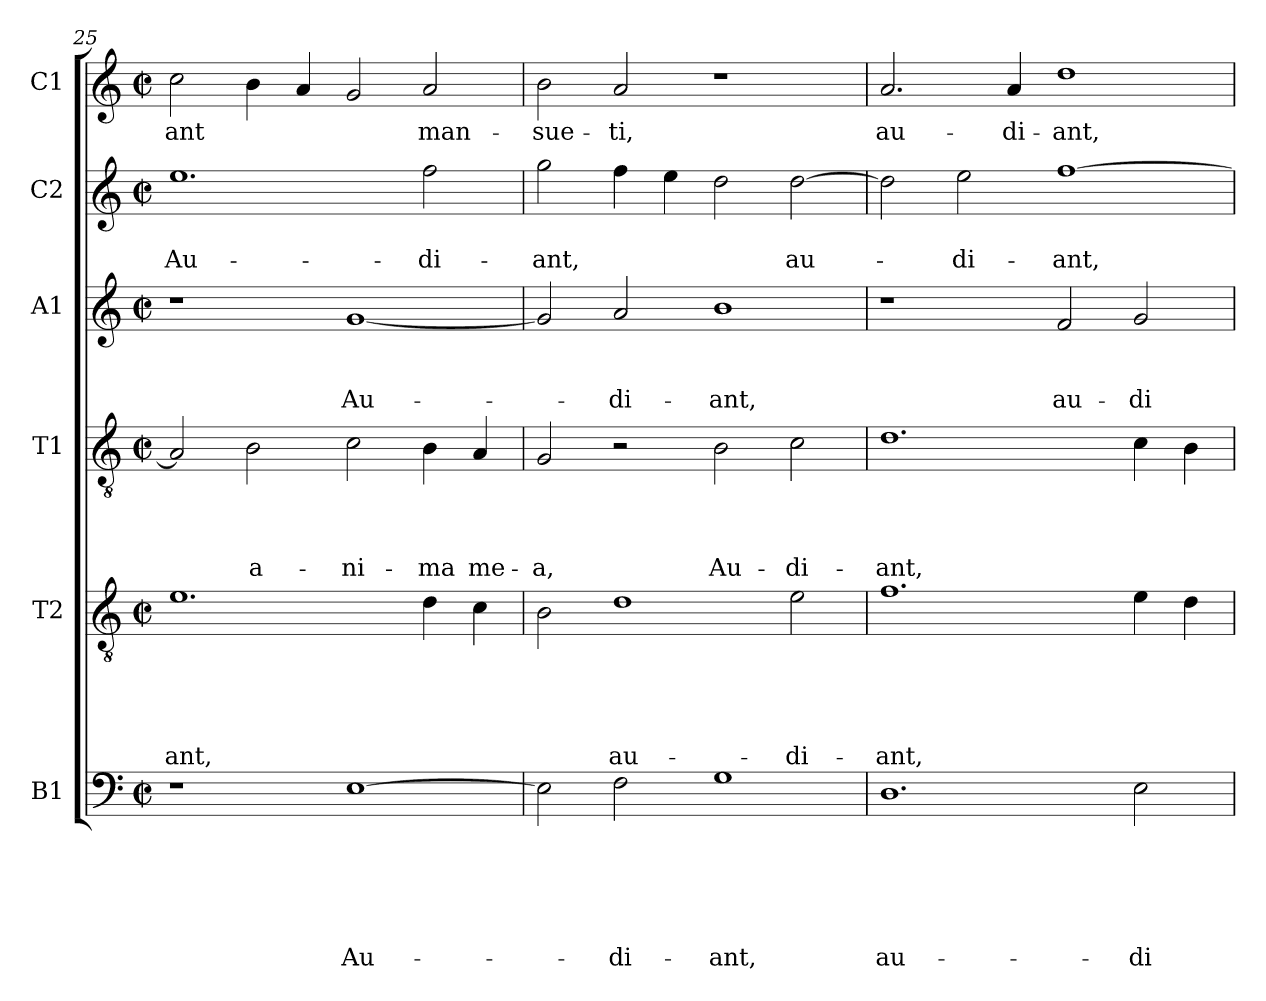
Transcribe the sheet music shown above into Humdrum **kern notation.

**kern	**text	**text	**text	**text	**text	**text	**kern	**text	**text	**text	**text	**text	**kern	**text	**text	**text	**text	**kern	**text	**text	**text	**kern	**text	**text	**kern	**text
*part6	*part6	*part6	*part6	*part6	*part6	*part6	*part5	*part5	*part5	*part5	*part5	*part5	*part4	*part4	*part4	*part4	*part4	*part3	*part3	*part3	*part3	*part2	*part2	*part2	*part1	*part1
*staff6	*staff6	*staff6	*staff6	*staff6	*staff6	*staff6	*staff5	*staff5	*staff5	*staff5	*staff5	*staff5	*staff4	*staff4	*staff4	*staff4	*staff4	*staff3	*staff3	*staff3	*staff3	*staff2	*staff2	*staff2	*staff1	*staff1
*I"B1	*	*	*	*	*	*	*I"T2	*	*	*	*	*	*I"T1	*	*	*	*	*I"A1	*	*	*	*I"C2	*	*	*I"C1	*
*clefF4	*	*	*	*	*	*	*clefGv2	*	*	*	*	*	*clefGv2	*	*	*	*	*clefG2	*	*	*	*clefG2	*	*	*clefG2	*
*k[]	*	*	*	*	*	*	*k[]	*	*	*	*	*	*k[]	*	*	*	*	*k[]	*	*	*	*k[]	*	*	*k[]	*
*C:	*	*	*	*	*	*	*C:	*	*	*	*	*	*C:	*	*	*	*	*C:	*	*	*	*C:	*	*	*C:	*
*M2/2	*	*	*	*	*	*	*M2/2	*	*	*	*	*	*M2/2	*	*	*	*	*M2/2	*	*	*	*M2/2	*	*	*M2/2	*
*met(c|)	*	*	*	*	*	*	*met(c|)	*	*	*	*	*	*met(c|)	*	*	*	*	*met(c|)	*	*	*	*met(c|)	*	*	*met(c|)	*
=25	=25	=25	=25	=25	=25	=25	=25	=25	=25	=25	=25	=25	=25	=25	=25	=25	=25	=25	=25	=25	=25	=25	=25	=25	=25	=25
!	!	!	!	!	!	!	!	!	!	!	!	!LO:LY:b	!	!	!	!	!	!	!	!	!	!	!	!LO:LY:b	!	!LO:LY:b
1r	.	.	.	.	.	.	1.e	.	.	.	.	-ant,	2A/]	.	.	.	.	1r	.	.	.	1.ee	.	Au-	2cc\	-ant
!	!	!	!	!	!	!	!	!	!	!	!	!	!	!	!	!	!LO:LY:b	!	!	!	!	!	!	!	!	!
.	.	.	.	.	.	.	.	.	.	.	.	.	2B\	.	.	.	a-	.	.	.	.	.	.	.	4b\	.
.	.	.	.	.	.	.	.	.	.	.	.	.	.	.	.	.	.	.	.	.	.	.	.	.	4a/	.
!	!	!	!	!	!	!LO:LY:b	!	!	!	!	!	!	!	!	!	!	!LO:LY:b	!	!	!	!LO:LY:b	!	!	!	!	!
[1E	.	.	.	.	.	Au-	.	.	.	.	.	.	2c\	.	.	.	-ni-	[1g	.	.	Au-	.	.	.	2g/	.
!	!	!	!	!	!	!	!	!	!	!	!	!	!	!	!	!	!LO:LY:b	!	!	!	!	!	!	!LO:LY:b	!	!LO:LY:b
.	.	.	.	.	.	.	4d\	.	.	.	.	.	4B\	.	.	.	-ma	.	.	.	.	2ff\	.	-di-	2a/	man-
!	!	!	!	!	!	!	!	!	!	!	!	!	!	!	!	!	!LO:LY:b	!	!	!	!	!	!	!	!	!
.	.	.	.	.	.	.	4c\	.	.	.	.	.	4A/	.	.	.	me-	.	.	.	.	.	.	.	.	.
=26	=26	=26	=26	=26	=26	=26	=26	=26	=26	=26	=26	=26	=26	=26	=26	=26	=26	=26	=26	=26	=26	=26	=26	=26	=26	=26
!	!	!	!	!	!	!	!	!	!	!	!	!	!	!	!	!	!LO:LY:b	!	!	!	!	!	!	!LO:LY:b	!	!LO:LY:b
2E\]	.	.	.	.	.	.	2B\	.	.	.	.	.	2G/	.	.	.	-a,	2g/]	.	.	.	2gg\	.	-ant,	2b\	-sue-
!	!	!	!	!	!	!LO:LY:b	!	!	!	!	!	!LO:LY:b	!	!	!	!	!	!	!	!	!LO:LY:b	!	!	!	!	!LO:LY:b
2F\	.	.	.	.	.	-di-	1d	.	.	.	.	au-	2r	.	.	.	.	2a/	.	.	-di-	4ff\	.	.	2a/	-ti,
.	.	.	.	.	.	.	.	.	.	.	.	.	.	.	.	.	.	.	.	.	.	4ee\	.	.	.	.
!	!	!	!	!	!	!LO:LY:b	!	!	!	!	!	!	!	!	!	!	!LO:LY:b	!	!	!	!LO:LY:b	!	!	!	!	!
1G	.	.	.	.	.	-ant,	.	.	.	.	.	.	2B\	.	.	.	Au-	1b	.	.	-ant,	2dd\	.	.	1r	.
!	!	!	!	!	!	!	!	!	!	!	!	!LO:LY:b	!	!	!	!	!LO:LY:b	!	!	!	!	!	!	!LO:LY:b	!	!
.	.	.	.	.	.	.	2e\	.	.	.	.	-di-	2c\	.	.	.	-di-	.	.	.	.	[2dd\	.	au-	.	.
=27	=27	=27	=27	=27	=27	=27	=27	=27	=27	=27	=27	=27	=27	=27	=27	=27	=27	=27	=27	=27	=27	=27	=27	=27	=27	=27
!	!	!	!	!	!	!LO:LY:b	!	!	!	!	!	!LO:LY:b	!	!	!	!	!LO:LY:b	!	!	!	!	!	!	!	!	!LO:LY:b
1.D	.	.	.	.	.	au-	1.f	.	.	.	.	-ant,	1.d	.	.	.	-ant,	1r	.	.	.	2dd\]	.	.	2.a/	au-
!	!	!	!	!	!	!	!	!	!	!	!	!	!	!	!	!	!	!	!	!	!	!	!	!LO:LY:b	!	!
.	.	.	.	.	.	.	.	.	.	.	.	.	.	.	.	.	.	.	.	.	.	2ee\	.	-di-	.	.
!	!	!	!	!	!	!	!	!	!	!	!	!	!	!	!	!	!	!	!	!	!	!	!	!	!	!LO:LY:b
.	.	.	.	.	.	.	.	.	.	.	.	.	.	.	.	.	.	.	.	.	.	.	.	.	4a/	-di-
!	!	!	!	!	!	!	!	!	!	!	!	!	!	!	!	!	!	!	!	!	!LO:LY:b	!	!	!LO:LY:b	!	!LO:LY:b
.	.	.	.	.	.	.	.	.	.	.	.	.	.	.	.	.	.	2f/	.	.	au-	[1ff	.	-ant,	1dd	-ant,
!	!	!	!	!	!	!LO:LY:b	!	!	!	!	!	!	!	!	!	!	!	!	!	!	!LO:LY:b	!	!	!	!	!
2E\	.	.	.	.	.	-di-	4e\	.	.	.	.	.	4c\	.	.	.	.	2g/	.	.	-di-	.	.	.	.	.
.	.	.	.	.	.	.	4d\	.	.	.	.	.	4B\	.	.	.	.	.	.	.	.	.	.	.	.	.
=	=	=	=	=	=	=	=	=	=	=	=	=	=	=	=	=	=	=	=	=	=	=	=	=	=	=
*-	*-	*-	*-	*-	*-	*-	*-	*-	*-	*-	*-	*-	*-	*-	*-	*-	*-	*-	*-	*-	*-	*-	*-	*-	*-	*-
